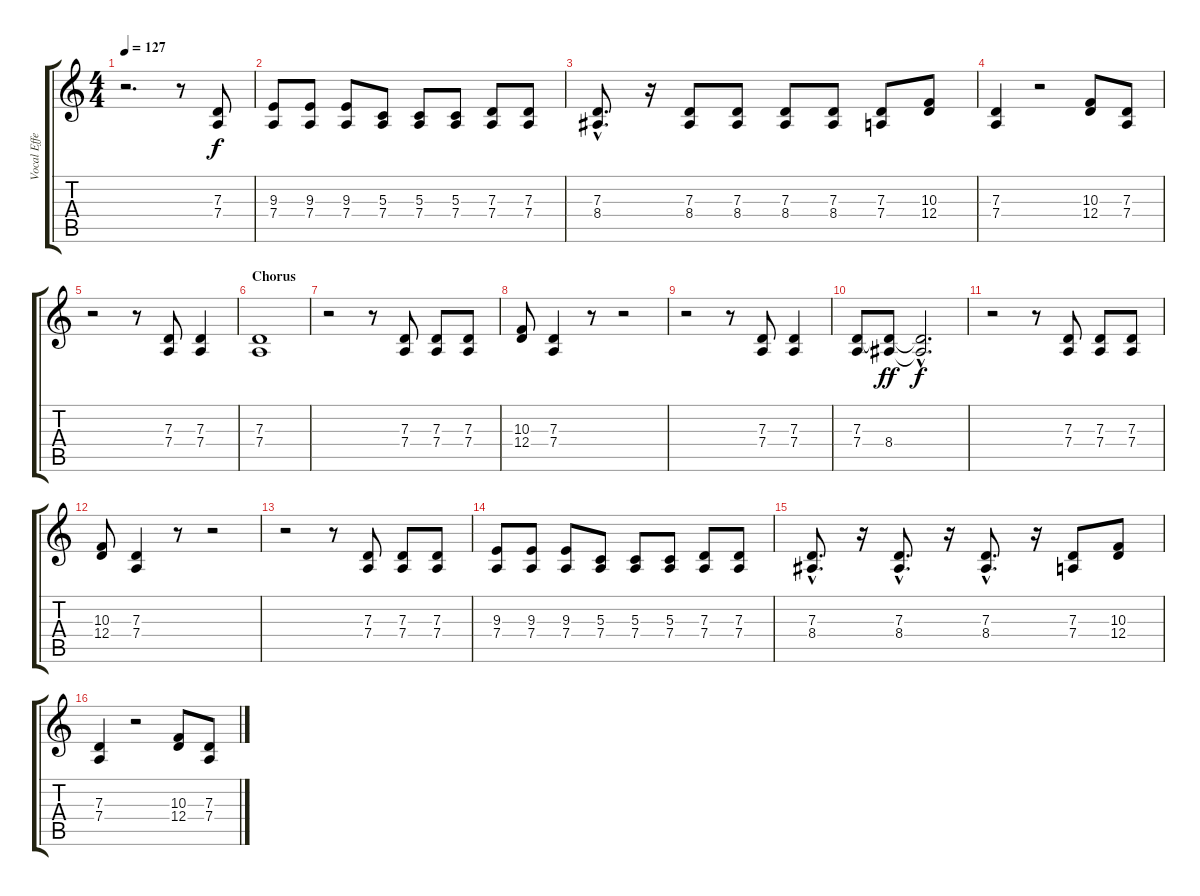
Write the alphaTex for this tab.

\track ("Vocal Effect" "Vocal Effe") {instrument synthbrass1}
\staff {score tabs}
\tuning (E4 B3 G3 D3 A2 E2) {hide}
\ts (4 4)
\tempo 127
\clef g2
\ks c
r.2{d dy f} r.8 (7.3 7.4).8 |
(9.3 7.4).8 (9.3 7.4).8 (9.3 7.4).8 (5.3 7.4).8 (5.3 7.4).8 (5.3 7.4).8 (7.3 7.4).8 (7.3 7.4).8 |
(7.3{hac} 8.4{hac}).8{d} r.16 (7.3 8.4).8 (7.3 8.4).8 (7.3 8.4).8 (7.3 8.4).8 (7.3 7.4).8 (10.3 12.4).8 |
(7.3 7.4).4 r.2 (10.3 12.4).8 (7.3 7.4).8 |
r.2 r.8 (7.3 7.4).8 (7.3 7.4).4 |
\section ("" "Chorus")
(7.3 7.4).1 |
r.2 r.8 (7.3 7.4).8 (7.3 7.4).8 (7.3 7.4).8 |
(10.3 12.4).8 (7.3 7.4).4 r.8 r.2 |
r.2 r.8 (7.3 7.4).8 (7.3 7.4).4 |
(7.3 7.4).8 (7.3{t} 8.4).8{dy ff} (7.3{hac t} 8.4{hac t}).2{d dy f} |
r.2 r.8 (7.3 7.4).8 (7.3 7.4).8 (7.3 7.4).8 |
(10.3 12.4).8 (7.3 7.4).4 r.8 r.2 |
r.2 r.8 (7.3 7.4).8 (7.3 7.4).8 (7.3 7.4).8 |
(9.3 7.4).8 (9.3 7.4).8 (9.3 7.4).8 (5.3 7.4).8 (5.3 7.4).8 (5.3 7.4).8 (7.3 7.4).8 (7.3 7.4).8 |
(7.3{hac} 8.4{hac}).8{d} r.16 (7.3{hac} 8.4{hac}).8{d} r.16 (7.3{hac} 8.4{hac}).8{d} r.16 (7.3 7.4).8 (10.3 12.4).8 |
(7.3 7.4).4 r.2 (10.3 12.4).8 (7.3 7.4).8
